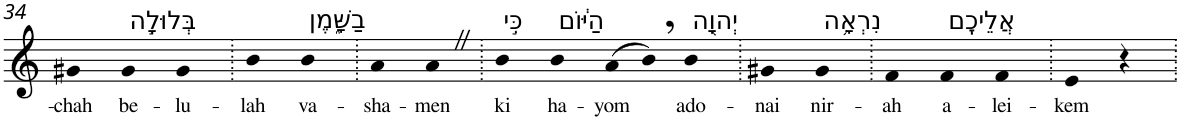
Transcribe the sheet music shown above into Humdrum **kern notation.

**kern	**text
*part1	*part1
*staff1	*staff1
*I"Piano	*
*I'Pno	*
!!LO:PB:g=z
*clefG2	*
*k[]	*
=34	=34
!	!LO:LY:b
4g#X	-chah
!LO:TX:a:t=בְּלוּלָ֣ה	!
!	!LO:LY:b
4g#	be-
!	!LO:LY:b
4g#	-lu-
=35.	=35.
!	!LO:LY:b
4b	-lah
!LO:TX:a:t=בַשָּׁ֑מֶן	!
!	!LO:LY:b
4b	va-
=36.	=36.
!	!LO:LY:b
4a	-sha-
!	!LO:LY:b
4aZ	-men
=37.	=37.
!LO:TX:a:t=כִּ֣י	!
!	!LO:LY:b
4b	ki
!LO:TX:a:t=הַיּ֔וֹם	!
!	!LO:LY:b
4b	ha-
!	!LO:LY:b
(>8a	-yom
8b,)	.
!LO:TX:a:t=יְהוָ֖ה	!
!	!LO:LY:b
4b	ado-
=38.	=38.
!	!LO:LY:b
4g#X	-nai
!LO:TX:a:t=נִרְאָ֥ה	!
!	!LO:LY:b
4g#	nir-
=39.	=39.
!	!LO:LY:b
4f	-ah
!LO:TX:a:t=אֲלֵיכֶֽם	!
!	!LO:LY:b
4f	a-
!	!LO:LY:b
4f	-lei-
=40.	=40.
!	!LO:LY:b
4e	-kem
4r	.
=.	=.
*-	*-
